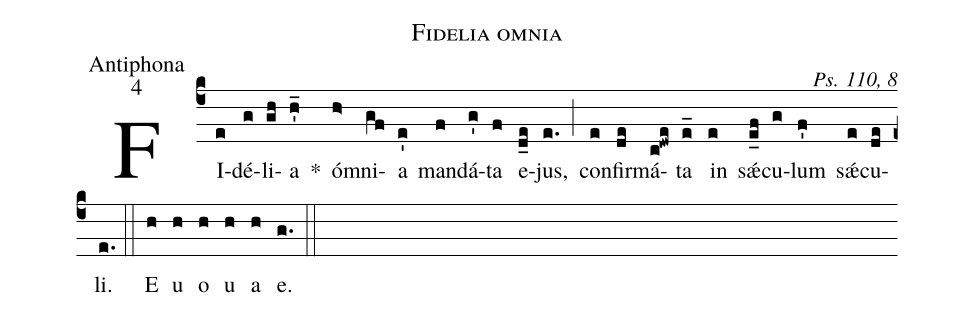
name:Fidelia omnia;
office-part:Antiphona;
mode:4;
commentary:Ps. 110, 8;
%%
(c4)FI(e)dé(g)li(gh)a(h'_) *() óm(h>)ni(gf)a(e') man(f)dá(g')ta(f) e(d_e)jus,(e.) (;) con(e)fir(de)má(c!dwe)ta(e_) in(e) sǽ(e_f)cu(g)lum(f') sǽ(e)cu(de)li.(e.) (::) E(h) u(h) o(h) u(h) a(h) e.(g.) (::)
